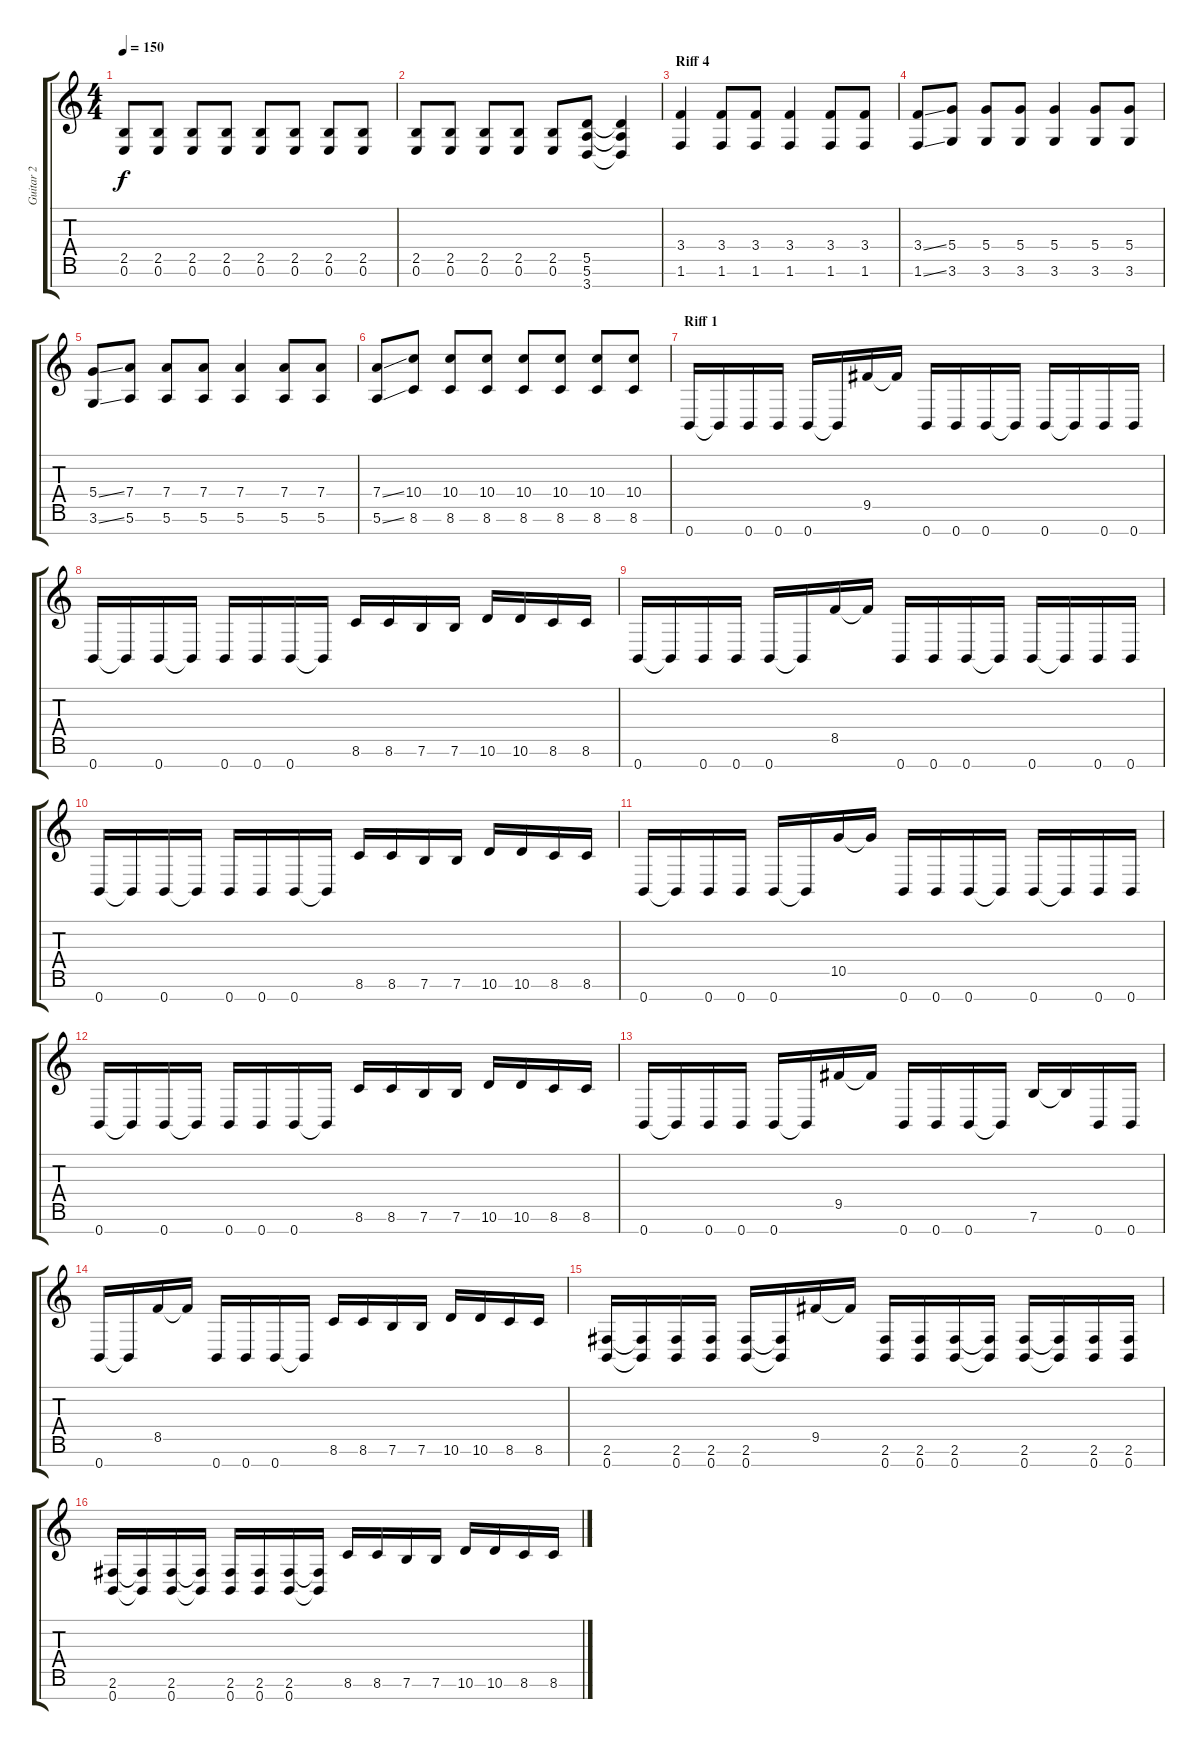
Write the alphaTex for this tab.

\track ("Guitar 2" "Guitar 2") {instrument distortionguitar}
\staff {score tabs}
\tuning (E4 B3 G3 D3 A2 E2 B1) {hide}
\ts (4 4)
\tempo 150
\clef g2
\ks c
(2.5 0.6).8{dy f} (2.5 0.6).8 (2.5 0.6).8 (2.5 0.6).8 (2.5 0.6).8 (2.5 0.6).8 (2.5 0.6).8 (2.5 0.6).8 |
(2.5 0.6).8 (2.5 0.6).8 (2.5 0.6).8 (2.5 0.6).8 (2.5 0.6).8 (5.5 5.6 3.7).8 (5.5{t} 5.6{t} 3.7{t}).4 |
\section ("" "Riff 4")
(3.4 1.6).4 (3.4 1.6).8 (3.4 1.6).8 (3.4 1.6).4 (3.4 1.6).8 (3.4 1.6).8 |
(3.4{ss} 1.6{ss}).8 (5.4 3.6).8 (5.4 3.6).8 (5.4 3.6).8 (5.4 3.6).4 (5.4 3.6).8 (5.4 3.6).8 |
(5.4{ss} 3.6{ss}).8 (7.4 5.6).8 (7.4 5.6).8 (7.4 5.6).8 (7.4 5.6).4 (7.4 5.6).8 (7.4 5.6).8 |
(7.4{ss} 5.6{ss}).8 (10.4 8.6).8 (10.4 8.6).8 (10.4 8.6).8 (10.4 8.6).8 (10.4 8.6).8 (10.4 8.6).8 (10.4 8.6).8 |
\section ("" "Riff 1")
0.7.16 0.7{t}.16 0.7.16 0.7.16 0.7.16 0.7{t}.16 9.5.16 9.5{t}.16 0.7.16 0.7.16 0.7.16 0.7{t}.16 0.7.16 0.7{t}.16 0.7.16 0.7.16 |
0.7.16 0.7{t}.16 0.7.16 0.7{t}.16 0.7.16 0.7.16 0.7.16 0.7{t}.16 8.6.16 8.6.16 7.6.16 7.6.16 10.6.16 10.6.16 8.6.16 8.6.16 |
0.7.16 0.7{t}.16 0.7.16 0.7.16 0.7.16 0.7{t}.16 8.5.16 8.5{t}.16 0.7.16 0.7.16 0.7.16 0.7{t}.16 0.7.16 0.7{t}.16 0.7.16 0.7.16 |
0.7.16 0.7{t}.16 0.7.16 0.7{t}.16 0.7.16 0.7.16 0.7.16 0.7{t}.16 8.6.16 8.6.16 7.6.16 7.6.16 10.6.16 10.6.16 8.6.16 8.6.16 |
0.7.16 0.7{t}.16 0.7.16 0.7.16 0.7.16 0.7{t}.16 10.5.16 10.5{t}.16 0.7.16 0.7.16 0.7.16 0.7{t}.16 0.7.16 0.7{t}.16 0.7.16 0.7.16 |
0.7.16 0.7{t}.16 0.7.16 0.7{t}.16 0.7.16 0.7.16 0.7.16 0.7{t}.16 8.6.16 8.6.16 7.6.16 7.6.16 10.6.16 10.6.16 8.6.16 8.6.16 |
0.7.16 0.7{t}.16 0.7.16 0.7.16 0.7.16 0.7{t}.16 9.5.16 9.5{t}.16 0.7.16 0.7.16 0.7.16 0.7{t}.16 7.6.16 7.6{t}.16 0.7.16 0.7.16 |
0.7.16 0.7{t}.16 8.5.16 8.5{t}.16 0.7.16 0.7.16 0.7.16 0.7{t}.16 8.6.16 8.6.16 7.6.16 7.6.16 10.6.16 10.6.16 8.6.16 8.6.16 |
(2.6 0.7).16 (2.6{t} 0.7{t}).16 (2.6 0.7).16 (2.6 0.7).16 (2.6 0.7).16 (2.6{t} 0.7{t}).16 9.5.16 9.5{t}.16 (2.6 0.7).16 (2.6 0.7).16 (2.6 0.7).16 (2.6{t} 0.7{t}).16 (2.6 0.7).16 (2.6{t} 0.7{t}).16 (2.6 0.7).16 (2.6 0.7).16 |
(2.6 0.7).16 (2.6{t} 0.7{t}).16 (2.6 0.7).16 (2.6{t} 0.7{t}).16 (2.6 0.7).16 (2.6 0.7).16 (2.6 0.7).16 (2.6{t} 0.7{t}).16 8.6.16 8.6.16 7.6.16 7.6.16 10.6.16 10.6.16 8.6.16 8.6.16
